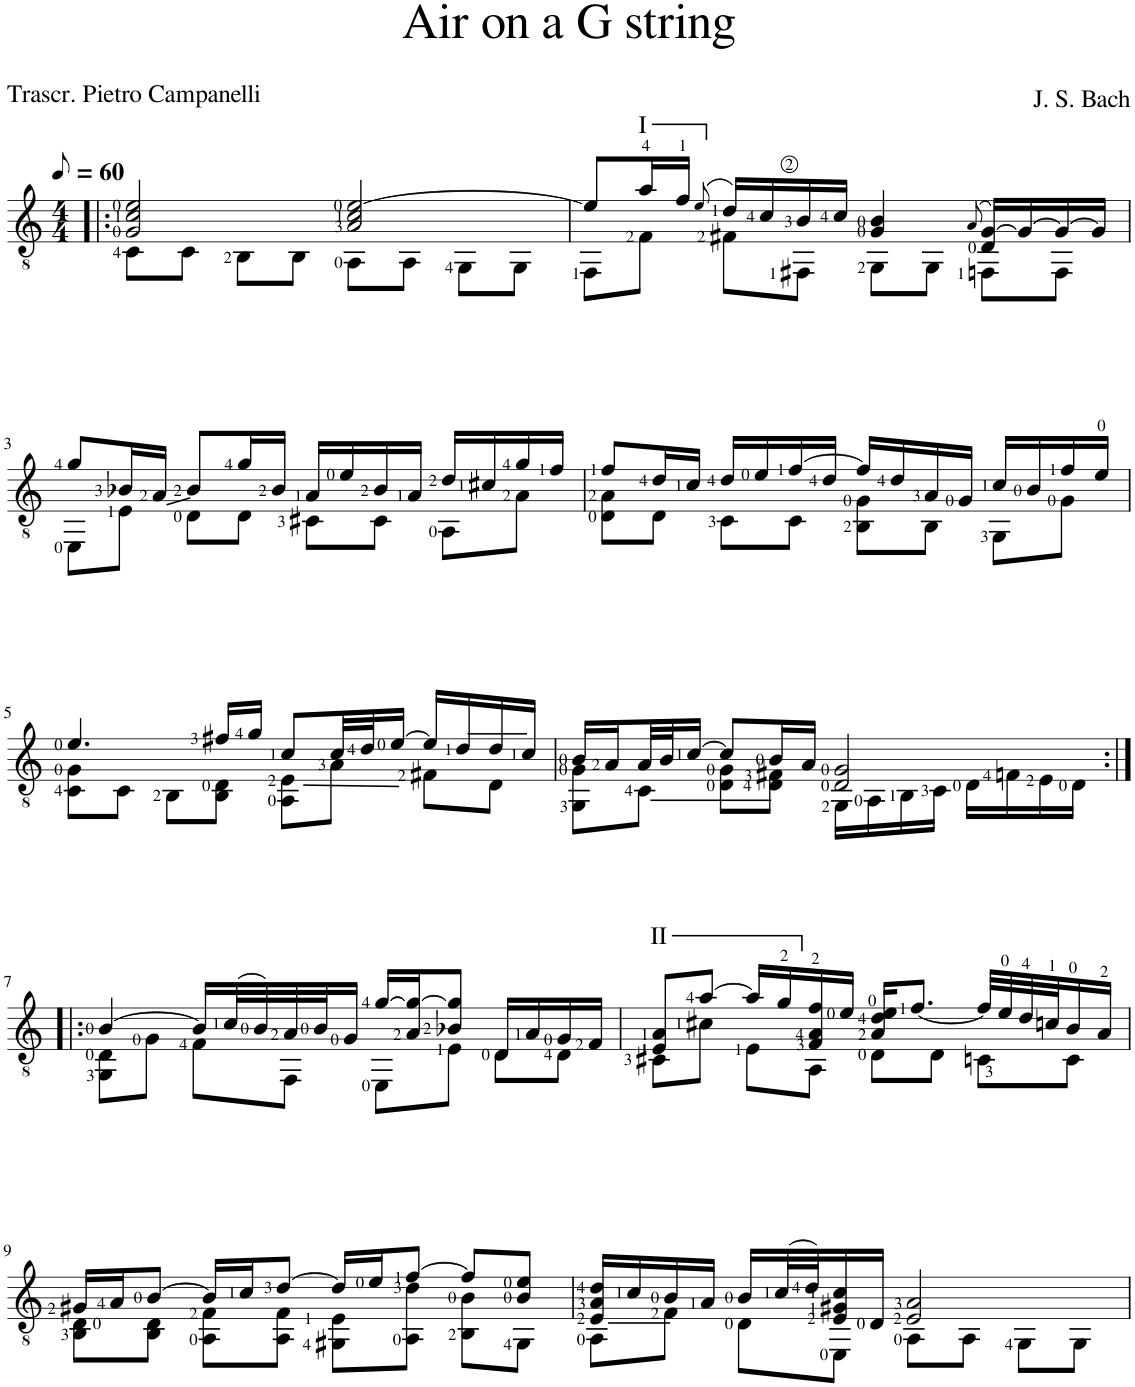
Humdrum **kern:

**kern
*part1
*staff1
*I"Classical Guitar
*I'Guit.
*clefGv2
*k[]
*M4/4
*MM30
=1!|:
*^
2G/ 2c/ 2e/	8C\L
.	8C\J
.	8BB\L
.	8BB\J
2A/ 2c/ [2e/	8AA\L
.	8AA\J
.	8GG\L
.	8GG\J
=2	=2
8e/L]	8FF\L
!LO:TX:a:t=I	!
16a/L	8F\J
16f/JJ	.
(8qe/	.
16d/LL)	8F#X\L
16c/	.
16B/	8FF#X\J
16c/JJ	.
4G/ 4B/	8GG\L
.	8GG\J
(>8qA/	.
16D/ [16G/LL)	8FFn\L
16G/_	.
16G/_	8FF\J
16G/JJ]	.
!!LO:LB:g=z	!!
=3	=3
8g/L	8EE\L
16B-X/L	8E\J
16A/JJ	.
8B-/L	8D\L
16g/L	8D\J
16B-/JJ	.
16A/LL	8C#X\L
16e/	.
16B-/	8C#\J
16A/JJ	.
16d/LL	8AA\L
16c#X/	.
16g/	8A\J
16f/JJ	.
=4	=4
8f/L	8D\ 8A\L
16d/L	8D\J
16c/JJ	.
16d/LL	8C\L
16e/	.
[16f/	8C\J
16d/JJ	.
16f/LL]	8BB\ 8G\L
16d/	.
16A/	8BB\J
16G/JJ	.
16c/LL	8GG\L
16B/	.
16f/	8G\J
16e/JJ	.
!!LO:LB:g=z	!!
=5	=5
4.e/	8C\ 8G\L
.	8C\J
.	8BB\L
16f#X/LL	8BB\ 8D\J
16g/JJ	.
8c/L	8AA\ 8E\L
32c/LL	8A\J
32d/J	.
[16e/JJ	.
16e/LL]	8F#X\L
16d/	.
16d/	8D\J
16c/JJ	.
=6	=6
16B/LL	8GG\ 8G\L
16A/	.
32A/L	8C\J
32B/J	.
[16c/JJ	.
8c/L]	8D\ 8G\L
16B/L	8D\ 8F#X\J
16A/JJ	.
2D/ 2G/	16GG\LL
.	16AA\
.	16BB\
.	16C\JJ
.	16D\LL
.	16Fn\
.	16E\
.	16D\JJ
!!LO:LB:g=z	!!
=7:|!|:	=7:|!|:
[4B/	8GG\ 8D\L
.	8G\J
16B/LL]	8F\L
(32c/L	.
32B/)	.
32A/	8FF\J
32B/J	.
16G/JJ	.
[16g/LL	8EE\L
16A/ 16g/_J	.
8B-X/ 8g/]J	8E\J
16D/LL	8D\L
16A/	.
16G/	8D\J
16F/JJ	.
=8	=8
!LO:TX:a:t=II	!
8E/ 8A/L	8C#X\L
[8a/J	8c#X\J
16a/LL]	8E\L
16g/	.
16F/ 16A/ 16f/	8AA\J
16e/JJ	.
16A/ 16d/ 16e/KL	8D\L
[<8.f/J	.
.	8D\J
32f/LLL]	8Cn\L
32e/	.
32d/	.
32cn/J	.
16B/	8C\J
16A/JJ	.
!!LO:LB:g=z	!!
=9	=9
16G#X/LL	8BB\ 8D\L
16A/J	.
[8B/J	8BB\ 8D\J
16B/LL]	8AA\ 8F\L
16c/J	.
[8d/J	8AA\ 8F\J
16d/LL]	8GG#X\ 8E\L
16e/J	.
[8f/J	8AA\ 8d\J
8f/L]	8BB\ 8B\L
8B/ 8e/J	8GG#\J
=10	=10
16E/ 16A/ 16d/LL	8AA\L
16c/	.
16B/	8F\J
16A/JJ	.
16B/LL	8D\L
(32c/L	.
32d/J)	.
16E/ 16G#X/ 16c/	8EE\J
16D/JJ	.
2E/ 2A/	8AA\L
.	8AA\J
.	8GG\L
.	8GG\J
*v	*v
=
*-
